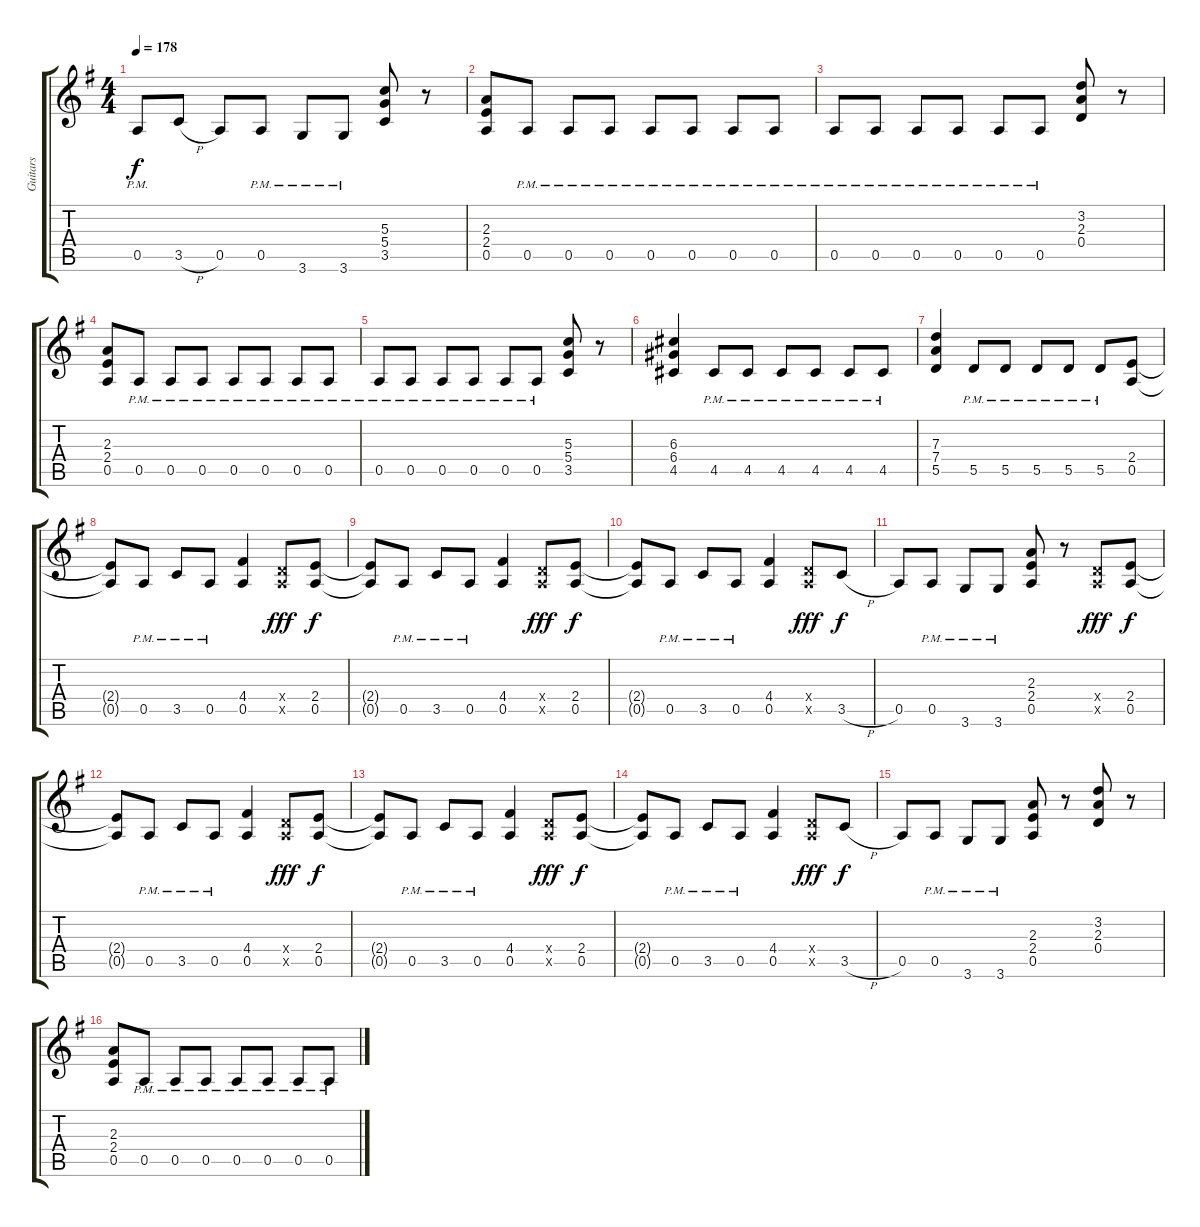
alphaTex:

\track ("Guitars" "Guitars") {instrument distortionguitar}
\staff {score tabs}
\tuning (E4 B3 G3 D3 A2 E2) {hide}
\ts (4 4)
\tempo 178
\clef g2
\ks g
0.5{pm}.8{dy f} 3.5{h}.8 0.5.8 0.5{pm}.8 3.6{pm}.8 3.6{pm}.8 (5.3 5.4 3.5).8 r.8 |
(2.3 2.4 0.5).8 0.5{pm}.8 0.5{pm}.8 0.5{pm}.8 0.5{pm}.8 0.5{pm}.8 0.5{pm}.8 0.5{pm}.8 |
0.5{pm}.8 0.5{pm}.8 0.5{pm}.8 0.5{pm}.8 0.5{pm}.8 0.5{pm}.8 (3.2 2.3 0.4).8 r.8 |
(2.3 2.4 0.5).8 0.5{pm}.8 0.5{pm}.8 0.5{pm}.8 0.5{pm}.8 0.5{pm}.8 0.5{pm}.8 0.5{pm}.8 |
0.5{pm}.8 0.5{pm}.8 0.5{pm}.8 0.5{pm}.8 0.5{pm}.8 0.5{pm}.8 (5.3 5.4 3.5).8 r.8 |
(6.3 6.4 4.5).4 4.5{pm}.8 4.5{pm}.8 4.5{pm}.8 4.5{pm}.8 4.5{pm}.8 4.5{pm}.8 |
(7.3 7.4 5.5).4 5.5{pm}.8 5.5{pm}.8 5.5{pm}.8 5.5{pm}.8 5.5{pm}.8 (2.4 0.5).8 |
(2.4{t} 0.5{t}).8 0.5{pm}.8 3.5{pm}.8 0.5{pm}.8 (4.4 0.5).4 (0.4{x} 0.5{x}).8{dy fff} (2.4 0.5).8{dy f} |
(2.4{t} 0.5{t}).8 0.5{pm}.8 3.5{pm}.8 0.5{pm}.8 (4.4 0.5).4 (0.4{x} 0.5{x}).8{dy fff} (2.4 0.5).8{dy f} |
(2.4{t} 0.5{t}).8 0.5{pm}.8 3.5{pm}.8 0.5{pm}.8 (4.4 0.5).4 (0.4{x} 0.5{x}).8{dy fff} 3.5{h}.8{dy f} |
0.5.8 0.5{pm}.8 3.6{pm}.8 3.6{pm}.8 (2.3 2.4 0.5).8 r.8 (0.4{x} 0.5{x}).8{dy fff} (2.4 0.5).8{dy f} |
(2.4{t} 0.5{t}).8 0.5{pm}.8 3.5{pm}.8 0.5{pm}.8 (4.4 0.5).4 (0.4{x} 0.5{x}).8{dy fff} (2.4 0.5).8{dy f} |
(2.4{t} 0.5{t}).8 0.5{pm}.8 3.5{pm}.8 0.5{pm}.8 (4.4 0.5).4 (0.4{x} 0.5{x}).8{dy fff} (2.4 0.5).8{dy f} |
(2.4{t} 0.5{t}).8 0.5{pm}.8 3.5{pm}.8 0.5{pm}.8 (4.4 0.5).4 (0.4{x} 0.5{x}).8{dy fff} 3.5{h}.8{dy f} |
0.5.8 0.5{pm}.8 3.6{pm}.8 3.6{pm}.8 (2.3 2.4 0.5).8 r.8 (3.2 2.3 0.4).8 r.8 |
(2.3 2.4 0.5).8 0.5{pm}.8 0.5{pm}.8 0.5{pm}.8 0.5{pm}.8 0.5{pm}.8 0.5{pm}.8 0.5{pm}.8
